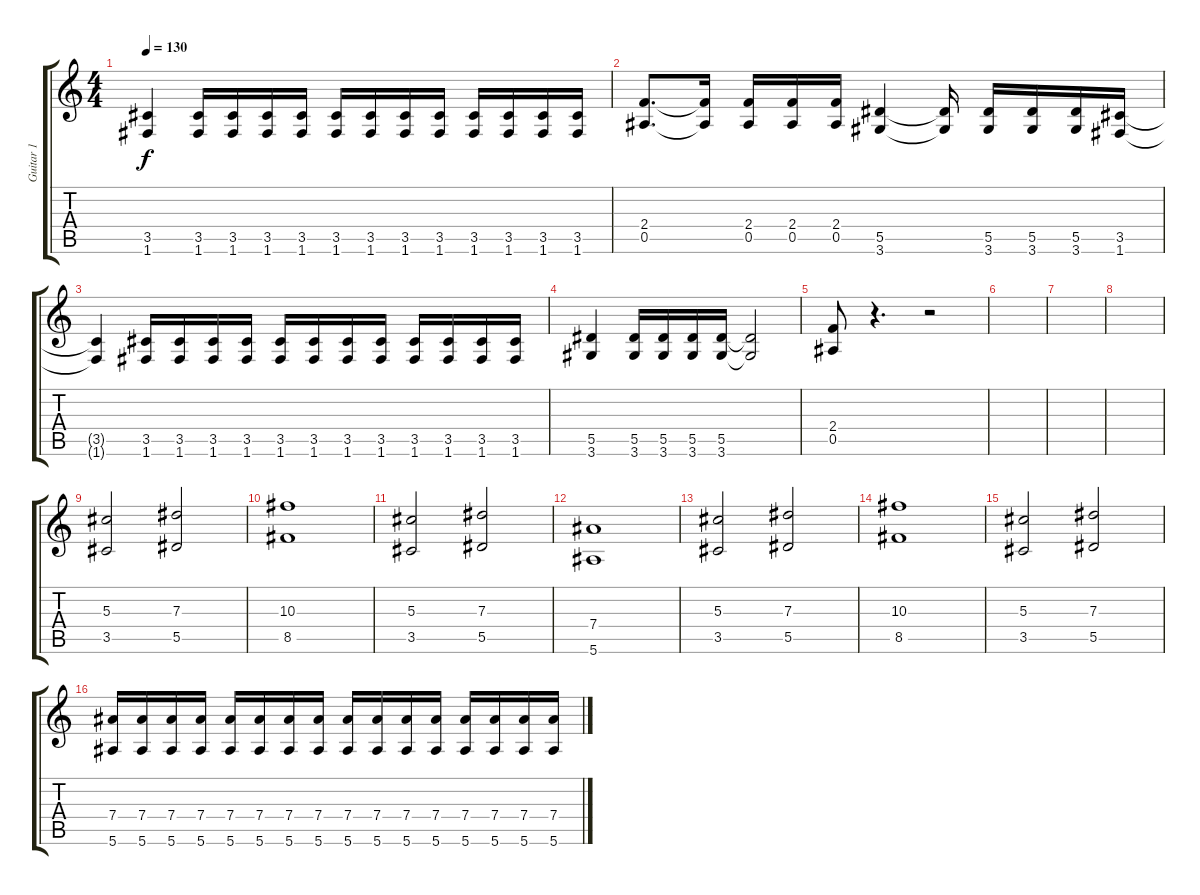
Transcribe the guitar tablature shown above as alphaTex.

\track ("Guitar 1" "Guitar 1") {instrument distortionguitar}
\staff {score tabs}
\tuning (F4 C4 Ab3 Eb3 Bb2 F2) {hide}
\ts (4 4)
\tempo 130
\clef g2
\ks c
(3.5{t} 1.6{t}).4{dy f} (3.5 1.6).16 (3.5 1.6).16 (3.5 1.6).16 (3.5 1.6).16 (3.5 1.6).16 (3.5 1.6).16 (3.5 1.6).16 (3.5 1.6).16 (3.5 1.6).16 (3.5 1.6).16 (3.5 1.6).16 (3.5 1.6).16 |
(2.4 0.5).8{d} (2.4{t} 0.5{t}).16 (2.4 0.5).16 (2.4 0.5).16 (2.4 0.5).16 (5.5 3.6).4 (5.5{t} 3.6{t}).16 (5.5 3.6).16 (5.5 3.6).16 (5.5 3.6).16 (3.5 1.6).16 |
(3.5{t} 1.6{t}).4 (3.5 1.6).16 (3.5 1.6).16 (3.5 1.6).16 (3.5 1.6).16 (3.5 1.6).16 (3.5 1.6).16 (3.5 1.6).16 (3.5 1.6).16 (3.5 1.6).16 (3.5 1.6).16 (3.5 1.6).16 (3.5 1.6).16 |
(5.5 3.6).4 (5.5 3.6).16 (5.5 3.6).16 (5.5 3.6).16 (5.5 3.6).16 (5.5{t} 3.6{t}).2 |
(2.4 0.5).8 r.4{d} r.2 |
|
|
|
(5.3 3.5).2 (7.3 5.5).2 |
(10.3 8.5).1 |
(5.3 3.5).2 (7.3 5.5).2 |
(7.4 5.6).1 |
(5.3 3.5).2 (7.3 5.5).2 |
(10.3 8.5).1 |
(5.3 3.5).2 (7.3 5.5).2 |
(7.4 5.6).16 (7.4 5.6).16 (7.4 5.6).16 (7.4 5.6).16 (7.4 5.6).16 (7.4 5.6).16 (7.4 5.6).16 (7.4 5.6).16 (7.4 5.6).16 (7.4 5.6).16 (7.4 5.6).16 (7.4 5.6).16 (7.4 5.6).16 (7.4 5.6).16 (7.4 5.6).16 (7.4 5.6).16
